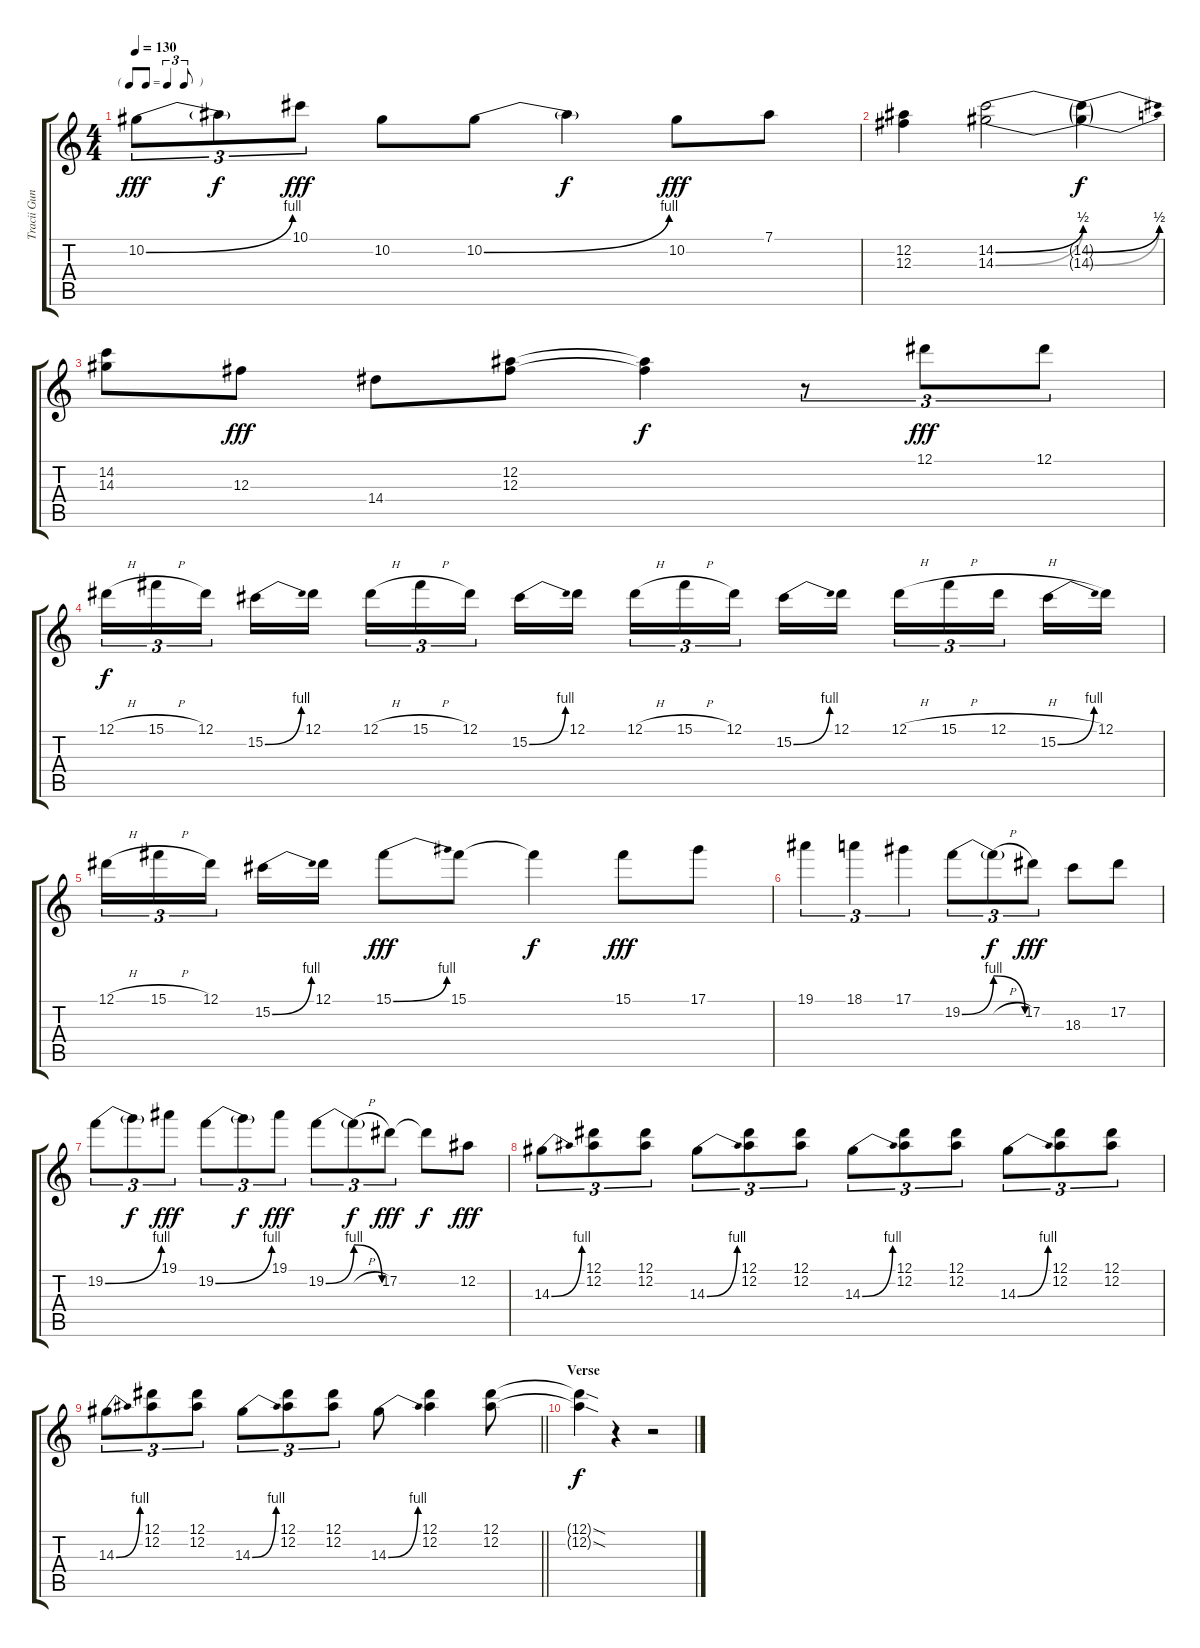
\track ("Tracii Guns - Lead Guitar" "Tracii Gun") {instrument distortionguitar}
\staff {score tabs}
\tuning (Eb4 Bb3 Gb3 Db3 Ab2 Eb2) {hide}
\ts (4 4)
\tf triplet8th
\tempo 130
\clef g2
\ks c
10.2{be (bend 0 0 60 4)}.8{tu (3 2) dy fff} 10.2{t}.8{tu (3 2) dy f} 10.1.8{tu (3 2) dy fff} 10.2.8 10.2{be (bend 0 0 60 4)}.8 10.2{t}.4{dy f} 10.2.8{dy fff} 7.1.8 |
(12.2 12.3).4 (14.2{be (bend 0 0 60 2)} 14.3{be (bend 0 0 60 2)}).2 (14.2{be (bend 0 0 60 2) t} 14.3{be (bend 0 0 60 2) t}).4{dy f} |
(14.2 14.3).8 12.3.8{dy fff} 14.4.8 (12.2 12.3).8 (12.2{t} 12.3{t}).4{dy f} r.8{tu (3 2)} 12.1.8{tu (3 2) dy fff} 12.1.8{tu (3 2)} |
12.1{h}.16{tu (3 2) dy f} 15.1{h}.16{tu (3 2)} 12.1.16{tu (3 2) beam splitsecondary} 15.2{be (bend 0 0 60 4)}.16 12.1.16 12.1{h}.16{tu (3 2)} 15.1{h}.16{tu (3 2)} 12.1.16{tu (3 2) beam splitsecondary} 15.2{be (bend 0 0 60 4)}.16 12.1.16 12.1{h}.16{tu (3 2)} 15.1{h}.16{tu (3 2)} 12.1.16{tu (3 2) beam splitsecondary} 15.2{be (bend 0 0 60 4)}.16 12.1.16 12.1{h}.16{tu (3 2)} 15.1{h}.16{tu (3 2)} 12.1{h}.16{tu (3 2) beam splitsecondary} 15.2{be (bend 0 0 60 4)}.16 12.1.16 |
12.1{h}.16{tu (3 2)} 15.1{h}.16{tu (3 2)} 12.1.16{tu (3 2) beam splitsecondary} 15.2{be (bend 0 0 60 4)}.16 12.1.16 15.1{be (bend 0 0 60 4)}.8{dy fff} 15.1.8 15.1{t}.4{dy f} 15.1.8{dy fff} 17.1.8 |
19.1.4{tu (3 2)} 18.1.4{tu (3 2)} 17.1.4{tu (3 2)} 19.2{be (bendrelease 0 0 28 4 28 4 60 0)}.8{tu (3 2)} 19.2{h t}.8{tu (3 2) dy f} 17.2.8{tu (3 2) dy fff} 18.3.8 17.2.8 |
19.2{be (bend 0 0 60 4)}.8{tu (3 2)} 19.2{t}.8{tu (3 2) dy f} 19.1.8{tu (3 2) dy fff} 19.2{be (bend 0 0 60 4)}.8{tu (3 2)} 19.2{t}.8{tu (3 2) dy f} 19.1.8{tu (3 2) dy fff} 19.2{be (bendrelease 0 0 49 4 49 4 60 0)}.8{tu (3 2)} 19.2{h t}.8{tu (3 2) dy f} 17.2.8{tu (3 2) dy fff} 17.2{t}.8{dy f} 12.2.8{dy fff} |
14.3{be (bend 0 0 60 4)}.8{tu (3 2)} (12.1 12.2).8{tu (3 2)} (12.1 12.2).8{tu (3 2)} 14.3{be (bend 0 0 60 4)}.8{tu (3 2)} (12.1 12.2).8{tu (3 2)} (12.1 12.2).8{tu (3 2)} 14.3{be (bend 0 0 60 4)}.8{tu (3 2)} (12.1 12.2).8{tu (3 2)} (12.1 12.2).8{tu (3 2)} 14.3{be (bend 0 0 60 4)}.8{tu (3 2)} (12.1 12.2).8{tu (3 2)} (12.1 12.2).8{tu (3 2)} |
\barLineRight lightlight
14.3{be (bend 0 0 60 4)}.8{tu (3 2)} (12.1 12.2).8{tu (3 2)} (12.1 12.2).8{tu (3 2)} 14.3{be (bend 0 0 60 4)}.8{tu (3 2)} (12.1 12.2).8{tu (3 2)} (12.1 12.2).8{tu (3 2)} 14.3{be (bend 0 0 60 4)}.8 (12.1 12.2).4 (12.1 12.2).8 |
\section ("" "Verse")
(12.1{sod t} 12.2{sod t}).4{dy f} r.4 r.2
